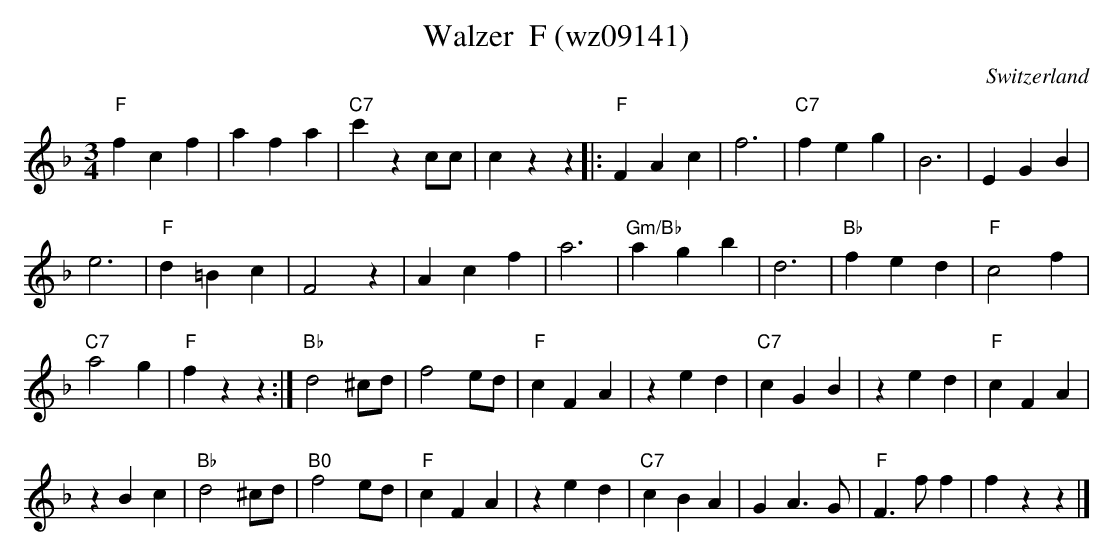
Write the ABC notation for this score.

X:1
T: Walzer  F (wz09141)
M:3/4
L:1/4
O:Switzerland
K:F major
"F"fcf | afa | "C7"c'zc/c/ | czz |: "F"FAc | f3 | "C7"feg | B3 | EGB |
e3 | "F"d=Bc | F2z | Acf | a3 | "Gm/Bb"agb | d3 | "Bb"fed | "F"c2f |
"C7"a2g | "F"fzz :| "Bb"d2^c/d/ | f2e/d/ | "F"cFA | zed | "C7"cGB | zed | "F"cFA |
zBc | "Bb"d2^c/d/ | "B0"f2 e/d/ | "F"cFA | zed | "C7"cBA | GA>G | "F"F>ff | fzz |]
